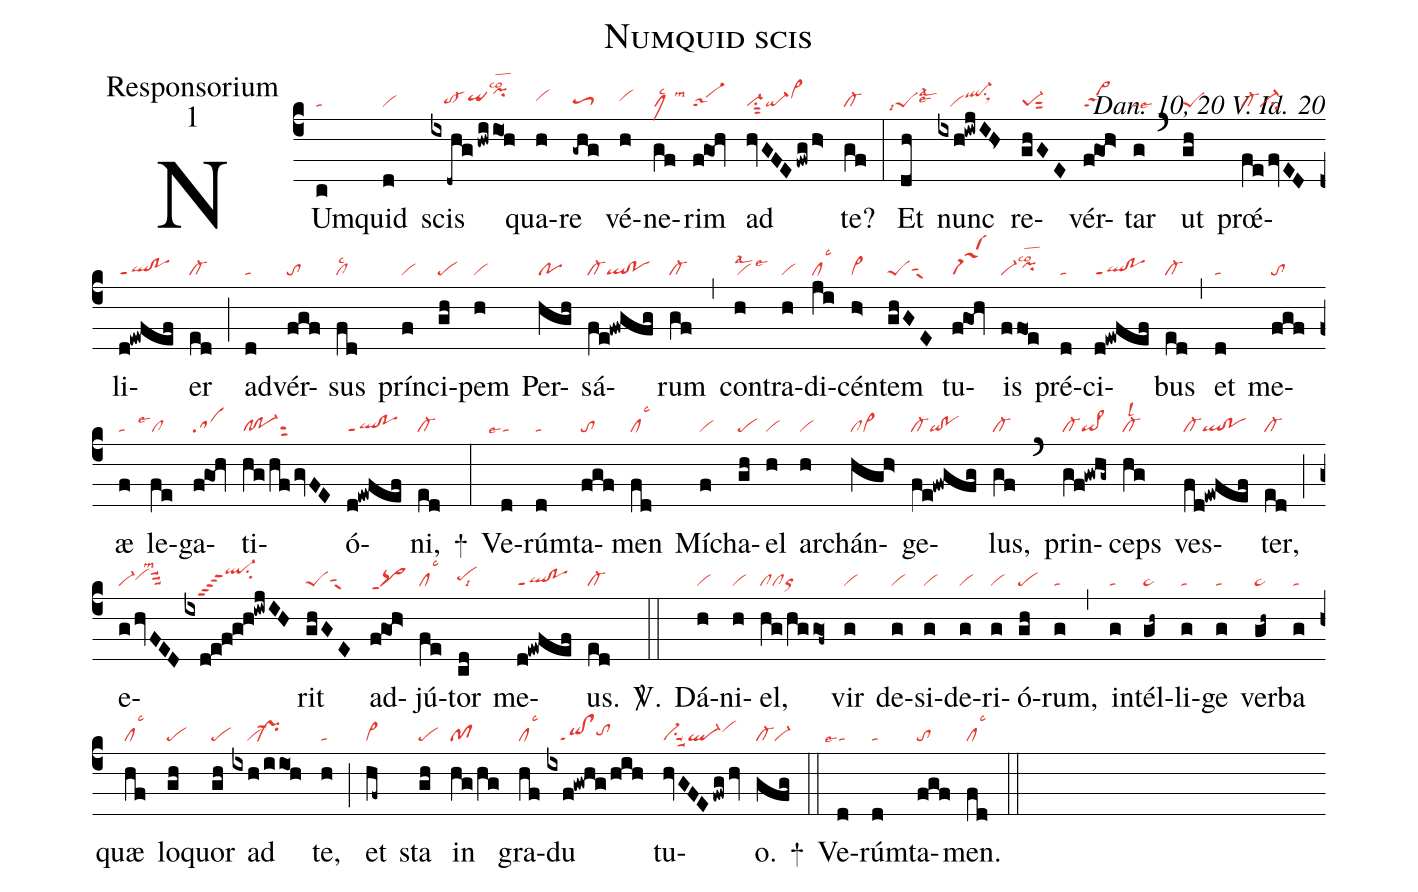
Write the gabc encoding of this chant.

name:Numquid scis;
office-part:Responsorium;
mode:1;
commentary:Dan. 10, 20 V. Id. 20;
nabc-lines:1;
%%
(c4)
NUm(c|ta)quid(d|vi) scis(ix-dhg/hwi/io1h|///to-hgqihhpihjlsco2)
qua(h|vihh)re(-ghg|toS3hg) vé(h|vihh)ne(gf|clMlsc2lsm3)rim(fgOh|sa-1) ad(hvGFEfwg/h>|vi-su1sut2qi-vi>hi) te?(gf|cl-) (:)
Et(dh|```peSlsal3lsi7lse6) nunc(ixh!iwjIH>|///viql-hisu1sux1) re(ghGE|pe-1sut2)vér(f!go1!h>|sa>2)tar(g|talse6) (`)
ut(gh|peS) prœ́(fefvED|cl-ci-)li(d!ewfef|ql!poppt1)er(ed|cl-) (;)
ad(d|ta)vér(fgf|to)sus(fd|cllsc2) prín(f|vi)ci(gh|pe)pem(h|vi) Per(hgh|po)sá(fe!fwgfg|cl-ql!po)rum(gf|cl-) (,)
con(h|vilsal2lse3)tra(h|vi)di(ji|cllsc3)cén(h>|vi>)tem(ghGE|peSsut1suw1) tu(fgOh|saM4)is(ffo1e|vi-pihhlsco2) pré(d|ta)ci(d!ewfef|ql!poppt1)bus(ed|cl-) (,)
et(d|ta) me(fgf|to)æ(f|ta) le(fe|```cllse1)ga(fgOh|sa)ti(hg/hfgvFE|cl!po-1sut2)ó(d!ewfef|ql!poppt1)ni,(ed|cl-) +(:)
Ve(d|```talse4)rúm(d|ta)ta(fgf|to)men(fd|cllsc3) Mí(f|vi)cha(gh|pe)el(h|vi) arch(h|vi)án(hgh>|clvi>)ge(fe!fwgfg|cl-qi!po)lus,(gf|cl-) (`)
prin(gf!gwhg~|cl-qi>)ceps(hg|cl-lsl2) ves(fd!ewfef|cl-ql!po)ter,(ed|cl-) (;)
e(ghvFED|vi-vihhsuu3lsm2|ixd!e!f!g!h!iwjIH|///ql-hjppt5su2)rit(ghGE|peSsut1suw1) ad(f!go1!h>|pq>ppt1)jú(fe|cllsc3)tor(cd|pehhlsi8) me(d!ewfef|ql!poppt1)us.(ed|cl-) <sp>V/</sp>.(::)
Dá(h|vi)ni(h|vi)el,(hg/hggo1f~|clclor) vir(g|vi) de(g|vi)si(g|vi)de(g|vi)ri(g|vi)ó(gh|pe)rum,(g|ta) (,)
in(g|ta)tél(gh~|ta>)li(g|ta)ge(g|ta) ver(gh~|ta>)ba(g|ta) quæ(hf|cllsc3) lo(gh|pe)quor(gh|pe) ad(ixh/iio1h|////vi`pr-) te,(h|ta) (;)
et(hf~|vi>) sta(gh|pe) in(hg/hg|pf) gra(hf|cllsc3)du(ixf!gwhg/hih|///qi!clppt1tohh) tu(hvGFEfwghv|vi-su1suu2ql-vihi)o.(gfg|cl-vi-) +(::)
Ve(d|```talse4)rúm(d|ta)ta(fgf|to)men.(fd|cllsc3) (::)
